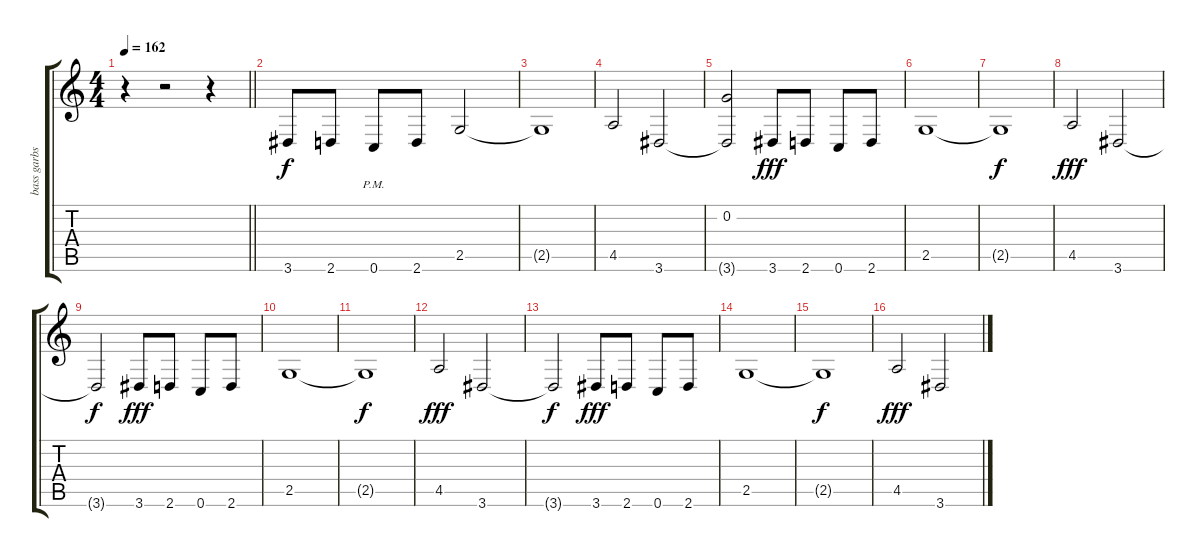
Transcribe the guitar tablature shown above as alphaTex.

\track ("bass garbs" "bass garbs") {instrument slapbass1}
\staff {score tabs}
\tuning (C4 G3 Eb3 Bb2 F2 C2) {hide}
\ts (4 4)
\tempo 162
\clef g2
\barLineRight lightlight
\ks c
r.4{dy f} r.2 r.4 |
3.6.8 2.6.8 0.6{pm}.8 2.6.8 2.5.2 |
2.5{t}.1 |
4.5.2 3.6.2 |
(0.2 3.6{t}).2 3.6.8{dy fff} 2.6.8 0.6.8 2.6.8 |
2.5.1 |
2.5{t}.1{dy f} |
4.5.2{dy fff} 3.6.2 |
3.6{t}.2{dy f} 3.6.8{dy fff} 2.6.8 0.6.8 2.6.8 |
2.5.1 |
2.5{t}.1{dy f} |
4.5.2{dy fff} 3.6.2 |
3.6{t}.2{dy f} 3.6.8{dy fff} 2.6.8 0.6.8 2.6.8 |
2.5.1 |
2.5{t}.1{dy f} |
4.5.2{dy fff} 3.6.2
